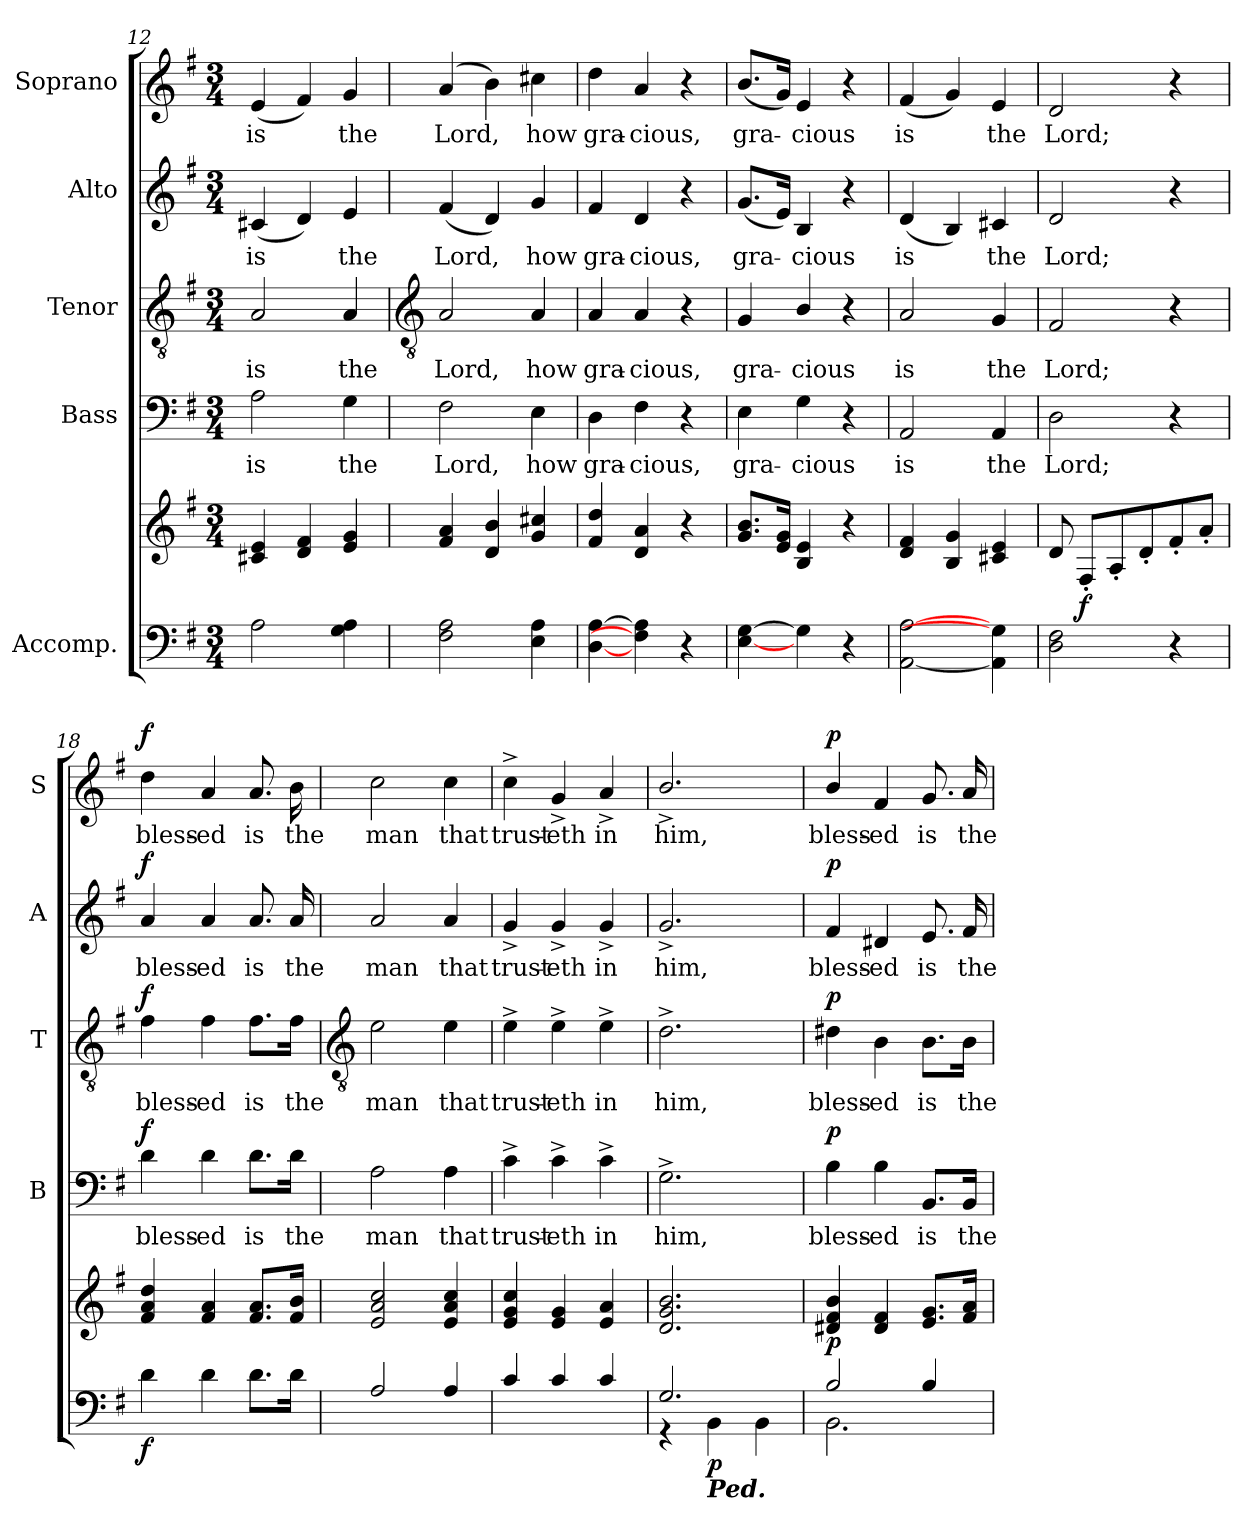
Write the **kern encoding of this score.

**kern	**kern	**dynam	**kern	**text	**dynam	**kern	**text	**dynam	**kern	**text	**dynam	**kern	**text	**dynam
*part5	*part5	*part5	*part4	*part4	*part4	*part3	*part3	*part3	*part2	*part2	*part2	*part1	*part1	*part1
*staff6	*staff5	*staff5/6	*staff4	*staff4	*staff4	*staff3	*staff3	*staff3	*staff2	*staff2	*staff2	*staff1	*staff1	*staff1
*I"Accomp.	*	*	*I"Bass	*	*	*I"Tenor	*	*	*I"Alto	*	*	*I"Soprano	*	*
*	*	*	*I'B	*	*	*I'T	*	*	*I'A	*	*	*I'S	*	*
*clefF4	*clefG2	*	*clefF4	*	*	*clefGv2	*	*	*clefG2	*	*	*clefG2	*	*
*k[f#]	*k[f#]	*	*k[f#]	*	*	*k[f#]	*	*	*k[f#]	*	*	*k[f#]	*	*
*G:	*G:	*	*G:	*	*	*G:	*	*	*G:	*	*	*G:	*	*
*M3/4	*M3/4	*	*M3/4	*	*	*M3/4	*	*	*M3/4	*	*	*M3/4	*	*
=12	=12	=12	=12	=12	=12	=12	=12	=12	=12	=12	=12	=12	=12	=12
*	*^	*	*	*	*	*	*	*	*	*	*	*	*	*
!	!	!LO:N:vis=1	!	!	!LO:LY:b	!	!	!LO:LY:b	!	!	!LO:LY:b	!	!	!LO:LY:b	!
2A	4c#X 4e	2.ryy	.	2A	is	.	2A	is	.	(<4c#X	is	.	(<4e	is	.
.	4d 4f#	.	.	.	.	.	.	.	.	4d)	.	.	4f#)	.	.
!	!	!	!	!	!LO:LY:b	!	!	!LO:LY:b	!	!	!LO:LY:b	!	!	!LO:LY:b	!
4G 4A	4e 4g	.	.	4G	the	.	4A	the	.	4e	the	.	4g	the	.
*	*v	*v	*	*	*	*	*	*	*	*	*	*	*	*	*
!!LO:LB:g=z
=13	=13	=13	=13	=13	=13	=13	=13	=13	=13	=13	=13	=13	=13	=13
*	*	*	*	*	*	*clefGv2	*	*	*	*	*	*	*	*
!	!	!	!	!LO:LY:b	!	!	!LO:LY:b	!	!	!LO:LY:b	!	!	!LO:LY:b	!
2F# 2A	4f# 4a	.	2F#	Lord,	.	2A/	Lord,	.	(<4f#	Lord,	.	(<4a	Lord,	.
.	4d 4b	.	.	.	.	.	.	.	4d)	.	.	4b)	.	.
!	!	!	!	!LO:LY:b	!	!	!LO:LY:b	!	!	!LO:LY:b	!	!	!LO:LY:b	!
4E 4A	4g 4cc#X	.	4E	how	.	4A	how	.	4g	how	.	4cc#X	how	.
=14	=14	=14	=14	=14	=14	=14	=14	=14	=14	=14	=14	=14	=14	=14
!	!	!	!	!LO:LY:b	!	!	!LO:LY:b	!	!	!LO:LY:b	!	!	!LO:LY:b	!
[4D [4A	4f# 4dd	.	4D	gra-	.	4A	gra-	.	4f#	gra-	.	4dd	gra-	.
!	!	!	!	!LO:LY:b	!	!	!LO:LY:b	!	!	!LO:LY:b	!	!	!LO:LY:b	!
4F#] 4A]	4d 4a	.	4F#	-cious,	.	4A	-cious,	.	4d	-cious,	.	4a	-cious,	.
4r	4r	.	4r	.	.	4r	.	.	4r	.	.	4r	.	.
=15	=15	=15	=15	=15	=15	=15	=15	=15	=15	=15	=15	=15	=15	=15
!	!	!	!	!LO:LY:b	!	!	!LO:LY:b	!	!	!LO:LY:b	!	!	!LO:LY:b	!
[4E [4G	8.g 8.bL	.	4E	gra-	.	4G	gra-	.	(<8.gL	gra-	.	(<8.bL	gra-	.
.	16e 16gJ	.	.	.	.	.	.	.	16eJ)	.	.	16gJ)	.	.
!	!	!	!	!LO:LY:b	!	!	!LO:LY:b	!	!	!LO:LY:b	!	!	!LO:LY:b	!
4G]	4B 4e	.	4G	-cious	.	4B/	-cious	.	4B	cious	.	4e	cious	.
4r	4r	.	4r	.	.	4r	.	.	4r	.	.	4r	.	.
=16	=16	=16	=16	=16	=16	=16	=16	=16	=16	=16	=16	=16	=16	=16
!	!	!	!	!LO:LY:b	!	!	!LO:LY:b	!	!	!LO:LY:b	!	!	!LO:LY:b	!
[2AA [2A	4d 4f#	.	2AA	is	.	2A	is	.	(<4d	is	.	(<4f#	is	.
.	4B 4g	.	.	.	.	.	.	.	4B)	.	.	4g)	.	.
!	!	!	!	!LO:LY:b	!	!	!LO:LY:b	!	!	!LO:LY:b	!	!	!LO:LY:b	!
4AA] 4G]	4c#X 4e	.	4AA	the	.	4G	the	.	4c#X	the	.	4e	the	.
=17	=17	=17	=17	=17	=17	=17	=17	=17	=17	=17	=17	=17	=17	=17
!	!	!	!	!LO:LY:b	!	!	!LO:LY:b	!	!	!LO:LY:b	!	!	!LO:LY:b	!
2D 2F#	8d	.	2D	Lord;	.	2F#	Lord;	.	2d	Lord;	.	2d	Lord;	.
!	!	!LO:DY:b	!	!	!	!	!	!	!	!	!	!	!	!
.	8F#'L	f	.	.	.	.	.	.	.	.	.	.	.	.
.	8A'	.	.	.	.	.	.	.	.	.	.	.	.	.
.	8d'	.	.	.	.	.	.	.	.	.	.	.	.	.
4r	8f#'	.	4r	.	.	4r	.	.	4r	.	.	4r	.	.
.	8a'J	.	.	.	.	.	.	.	.	.	.	.	.	.
=18	=18	=18	=18	=18	=18	=18	=18	=18	=18	=18	=18	=18	=18	=18
!	!	!LO:DY:b=2	!	!LO:LY:b	!LO:DY:b	!	!LO:LY:b	!LO:DY:b	!	!LO:LY:b	!LO:DY:b	!	!LO:LY:b	!LO:DY:b
4d	4f# 4a 4dd	f	4d	bless-	f	4f#	bless-	f	4a	bless-	f	4dd	bless-	f
!	!	!	!	!LO:LY:b	!	!	!LO:LY:b	!	!	!LO:LY:b	!	!	!LO:LY:b	!
4d	4f# 4a	.	4d	-ed	.	4f#	-ed	.	4a	-ed	.	4a	-ed	.
!	!	!	!	!LO:LY:b	!	!	!LO:LY:b	!	!	!LO:LY:b	!	!	!LO:LY:b	!
8.dL	8.f# 8.aL	.	8.d\L	is	.	8.f#\L	is	.	8.a	is	.	8.a	is	.
!	!	!	!	!LO:LY:b	!	!	!LO:LY:b	!	!	!LO:LY:b	!	!	!LO:LY:b	!
16dJ	16f# 16bJ	.	16d\Jk	the	.	16f#\Jk	the	.	16a	the	.	16b	the	.
!!LO:LB:g=z
=19	=19	=19	=19	=19	=19	=19	=19	=19	=19	=19	=19	=19	=19	=19
*	*	*	*	*	*	*clefGv2	*	*	*	*	*	*	*	*
*^	*	*	*	*	*	*	*	*	*	*	*	*	*	*
!	!	!	!	!	!LO:LY:b	!	!	!LO:LY:b	!	!	!LO:LY:b	!	!	!LO:LY:b	!
2A	2.ryy	2e 2a 2cc	.	2A	man	.	2e	man	.	2a	man	.	2cc	man	.
!	!	!	!	!	!LO:LY:b	!	!	!LO:LY:b	!	!	!LO:LY:b	!	!	!LO:LY:b	!
4A	.	4e 4a 4cc	.	4A	that	.	4e	that	.	4a	that	.	4cc	that	.
=20	=20	=20	=20	=20	=20	=20	=20	=20	=20	=20	=20	=20	=20	=20	=20
!	!	!	!	!	!LO:LY:b	!	!	!LO:LY:b	!	!	!LO:LY:b	!	!	!LO:LY:b	!
4c	2.ryy	4e 4g 4cc	.	4c^	trust-	.	4e^	trust-	.	4g^	trust-	.	4cc^	trust-	.
!	!	!	!	!	!LO:LY:b	!	!	!LO:LY:b	!	!	!LO:LY:b	!	!	!LO:LY:b	!
4c	.	4e 4g	.	4c^	-eth	.	4e^	-eth	.	4g^	-eth	.	4g^	-eth	.
!	!	!	!	!	!LO:LY:b	!	!	!LO:LY:b	!	!	!LO:LY:b	!	!	!LO:LY:b	!
4c	.	4e 4a	.	4c^	in	.	4e^	in	.	4g^	in	.	4a^	in	.
=21	=21	=21	=21	=21	=21	=21	=21	=21	=21	=21	=21	=21	=21	=21	=21
!	!	!	!	!	!LO:LY:b	!	!	!LO:LY:b	!	!	!LO:LY:b	!	!	!LO:LY:b	!
2.G/	4r	2.d/ 2.g/ 2.b/	.	2.G^\	him,	.	2.d^\	him,	.	2.g^/	him,	.	2.b^/	him,	.
!	!LO:TX:b:Bi:t=Ped.	!	!	!	!	!	!	!	!	!	!	!	!	!	!
!	!	!	!LO:DY:b=2	!	!	!	!	!	!	!	!	!	!	!	!
.	4BB\	.	p	.	.	.	.	.	.	.	.	.	.	.	.
.	4BB\	.	.	.	.	.	.	.	.	.	.	.	.	.	.
=22	=22	=22	=22	=22	=22	=22	=22	=22	=22	=22	=22	=22	=22	=22	=22
!	!	!	!LO:DY:b	!	!LO:LY:b	!LO:DY:b	!	!LO:LY:b	!LO:DY:b	!	!LO:LY:b	!LO:DY:b	!	!LO:LY:b	!LO:DY:b
2B/	2.BB\	4d#X 4f# 4b	p	4B	bless-	p	4d#X	bless-	p	4f#	bless-	p	4b/	bless-	p
!	!	!	!	!	!LO:LY:b	!	!	!LO:LY:b	!	!	!LO:LY:b	!	!	!LO:LY:b	!
.	.	4d# 4f#	.	4B	-ed	.	4B	-ed	.	4d#X	-ed	.	4f#	-ed	.
!	!	!	!	!	!LO:LY:b	!	!	!LO:LY:b	!	!	!LO:LY:b	!	!	!LO:LY:b	!
4B/	.	8.e 8.gL	.	8.BB/L	is	.	8.B\L	is	.	8.e	is	.	8.g	is	.
!	!	!	!	!	!LO:LY:b	!	!	!LO:LY:b	!	!	!LO:LY:b	!	!	!LO:LY:b	!
.	.	16f# 16aJ	.	16BB/Jk	the	.	16B\Jk	the	.	16f#	the	.	16a	the	.
*v	*v	*	*	*	*	*	*	*	*	*	*	*	*	*	*
=	=	=	=	=	=	=	=	=	=	=	=	=	=	=
*-	*-	*-	*-	*-	*-	*-	*-	*-	*-	*-	*-	*-	*-	*-
